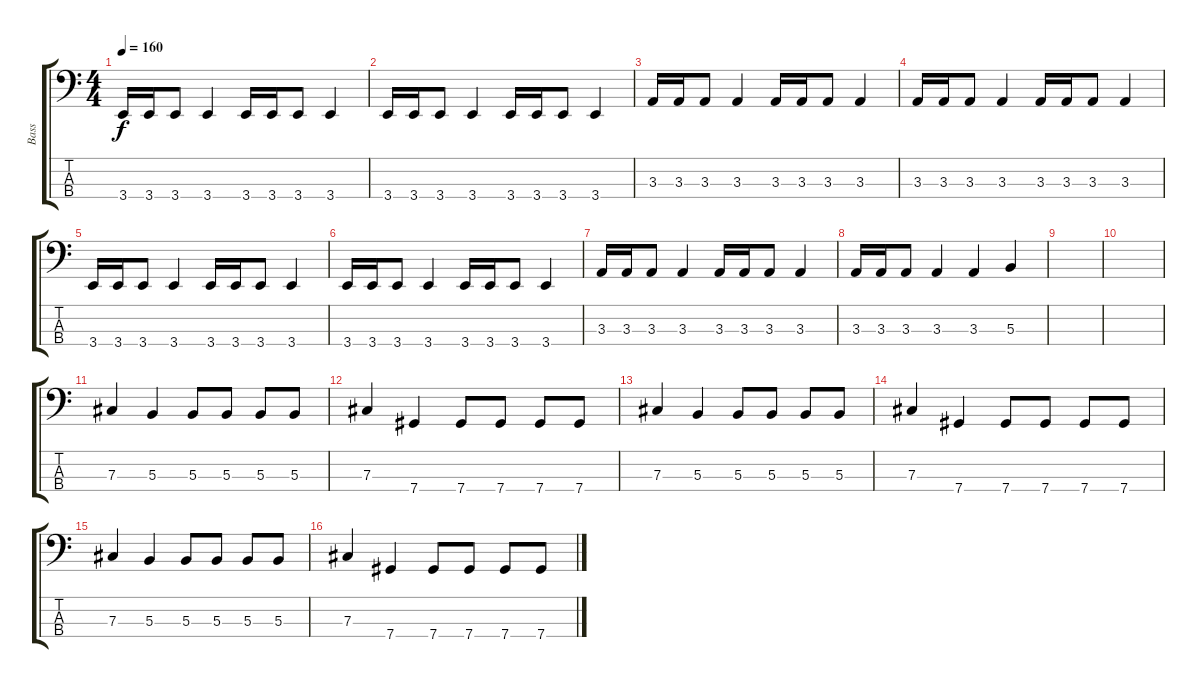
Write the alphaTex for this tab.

\track ("Bass" "Bass") {instrument electricbasspick}
\staff {score tabs}
\tuning (E2 B1 Gb1 Db1) {hide}
\ts (4 4)
\tempo 160
\clef f4
\ks c
3.4.16{dy f} 3.4.16 3.4.8 3.4.4 3.4.16 3.4.16 3.4.8 3.4.4 |
3.4.16 3.4.16 3.4.8 3.4.4 3.4.16 3.4.16 3.4.8 3.4.4 |
3.3.16 3.3.16 3.3.8 3.3.4 3.3.16 3.3.16 3.3.8 3.3.4 |
3.3.16 3.3.16 3.3.8 3.3.4 3.3.16 3.3.16 3.3.8 3.3.4 |
3.4.16 3.4.16 3.4.8 3.4.4 3.4.16 3.4.16 3.4.8 3.4.4 |
3.4.16 3.4.16 3.4.8 3.4.4 3.4.16 3.4.16 3.4.8 3.4.4 |
3.3.16 3.3.16 3.3.8 3.3.4 3.3.16 3.3.16 3.3.8 3.3.4 |
3.3.16 3.3.16 3.3.8 3.3.4 3.3.4 5.3.4 |
|
|
7.3.4 5.3.4 5.3.8 5.3.8 5.3.8 5.3.8 |
7.3.4 7.4.4 7.4.8 7.4.8 7.4.8 7.4.8 |
7.3.4 5.3.4 5.3.8 5.3.8 5.3.8 5.3.8 |
7.3.4 7.4.4 7.4.8 7.4.8 7.4.8 7.4.8 |
7.3.4 5.3.4 5.3.8 5.3.8 5.3.8 5.3.8 |
7.3.4 7.4.4 7.4.8 7.4.8 7.4.8 7.4.8
